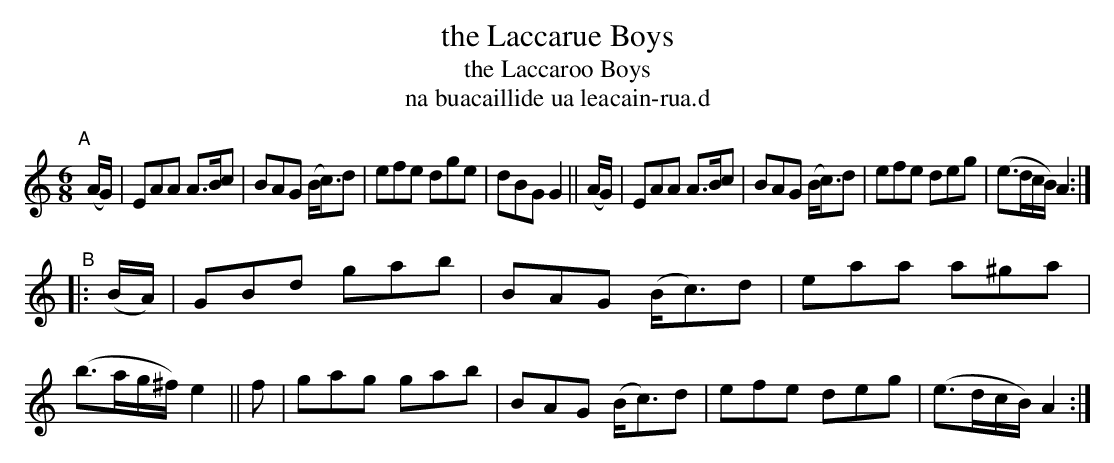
X:1
T: the Laccarue Boys
T: the Laccaroo Boys
T: na buacaillide ua leacain-rua\.d
M: 6/8
L: 1/8
K: Am
"^A"\
[|](A/G/) | EAA A>Bc | BAG (B<c)d | efe dge | dBG G2 \
|| (A/G/) | EAA A>Bc | BAG (B<c)d | efe deg | (e>dc/B/) A2 :|
"^B"\
|: (B/A/) | GBd gab | BAG (B<c)d | eaa a^ga | (b>ag/^f/) e2 \
|| f | gag gab | BAG (B<c)d | efe deg | (e>dc/B/) A2 :|
